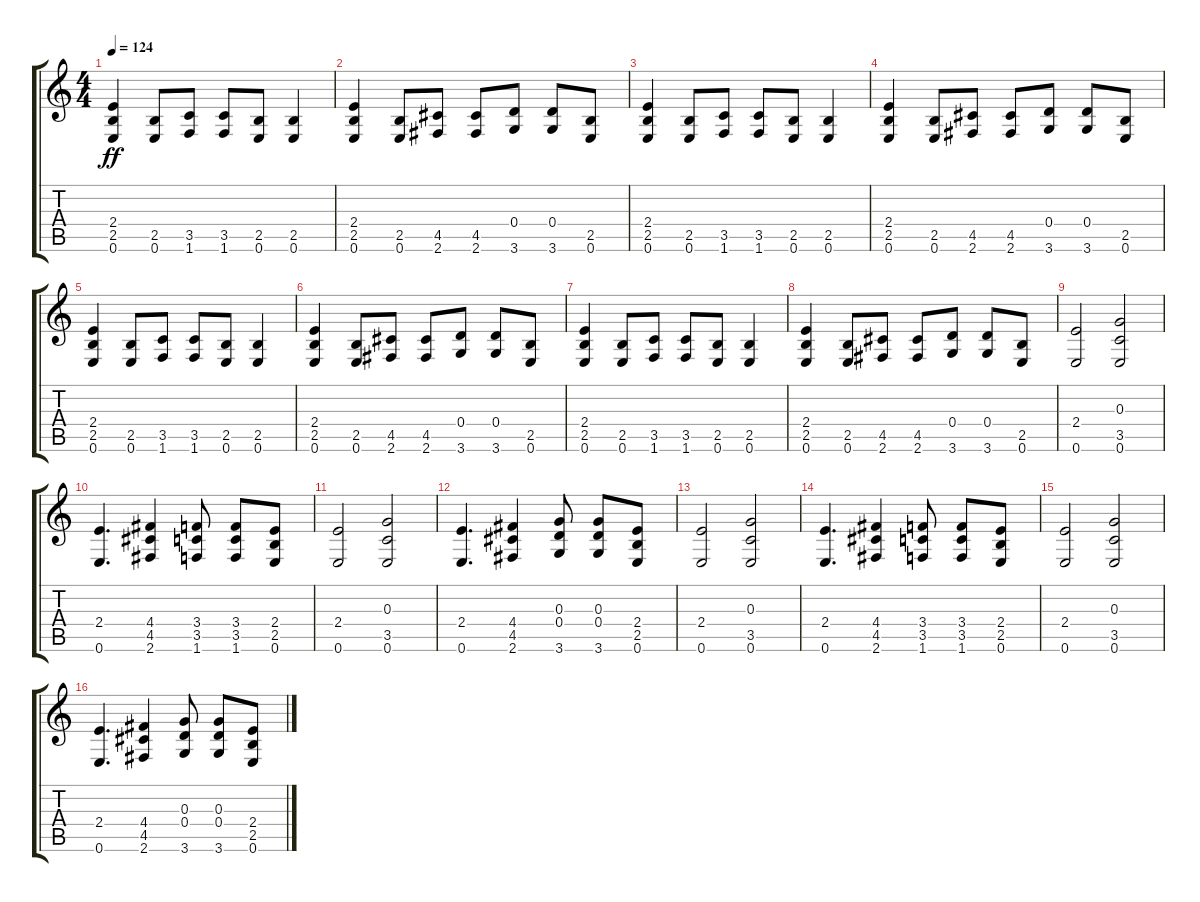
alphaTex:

\track "" {instrument distortionguitar}
\staff {score tabs}
\tuning (E4 B3 G3 D3 A2 E2) {hide}
\ts (4 4)
\tempo 124
\clef g2
\ks c
(2.4 2.5 0.6).4{dy ff} (2.5 0.6).8 (3.5 1.6).8 (3.5 1.6).8 (2.5 0.6).8 (2.5 0.6).4 |
(2.4 2.5 0.6).4 (2.5 0.6).8 (4.5 2.6).8 (4.5 2.6).8 (0.4 3.6).8 (0.4 3.6).8 (2.5 0.6).8 |
(2.4 2.5 0.6).4 (2.5 0.6).8 (3.5 1.6).8 (3.5 1.6).8 (2.5 0.6).8 (2.5 0.6).4 |
(2.4 2.5 0.6).4 (2.5 0.6).8 (4.5 2.6).8 (4.5 2.6).8 (0.4 3.6).8 (0.4 3.6).8 (2.5 0.6).8 |
(2.4 2.5 0.6).4 (2.5 0.6).8 (3.5 1.6).8 (3.5 1.6).8 (2.5 0.6).8 (2.5 0.6).4 |
(2.4 2.5 0.6).4 (2.5 0.6).8 (4.5 2.6).8 (4.5 2.6).8 (0.4 3.6).8 (0.4 3.6).8 (2.5 0.6).8 |
(2.4 2.5 0.6).4 (2.5 0.6).8 (3.5 1.6).8 (3.5 1.6).8 (2.5 0.6).8 (2.5 0.6).4 |
(2.4 2.5 0.6).4 (2.5 0.6).8 (4.5 2.6).8 (4.5 2.6).8 (0.4 3.6).8 (0.4 3.6).8 (2.5 0.6).8 |
(2.4 0.6).2 (0.3 3.5 0.6).2 |
(2.4 0.6).4{d} (4.4 4.5 2.6).4 (3.4 3.5 1.6).8 (3.4 3.5 1.6).8 (2.4 2.5 0.6).8 |
(2.4 0.6).2 (0.3 3.5 0.6).2 |
(2.4 0.6).4{d} (4.4 4.5 2.6).4 (0.3 0.4 3.6).8 (0.3 0.4 3.6).8 (2.4 2.5 0.6).8 |
(2.4 0.6).2 (0.3 3.5 0.6).2 |
(2.4 0.6).4{d} (4.4 4.5 2.6).4 (3.4 3.5 1.6).8 (3.4 3.5 1.6).8 (2.4 2.5 0.6).8 |
(2.4 0.6).2 (0.3 3.5 0.6).2 |
(2.4 0.6).4{d} (4.4 4.5 2.6).4 (0.3 0.4 3.6).8 (0.3 0.4 3.6).8 (2.4 2.5 0.6).8
